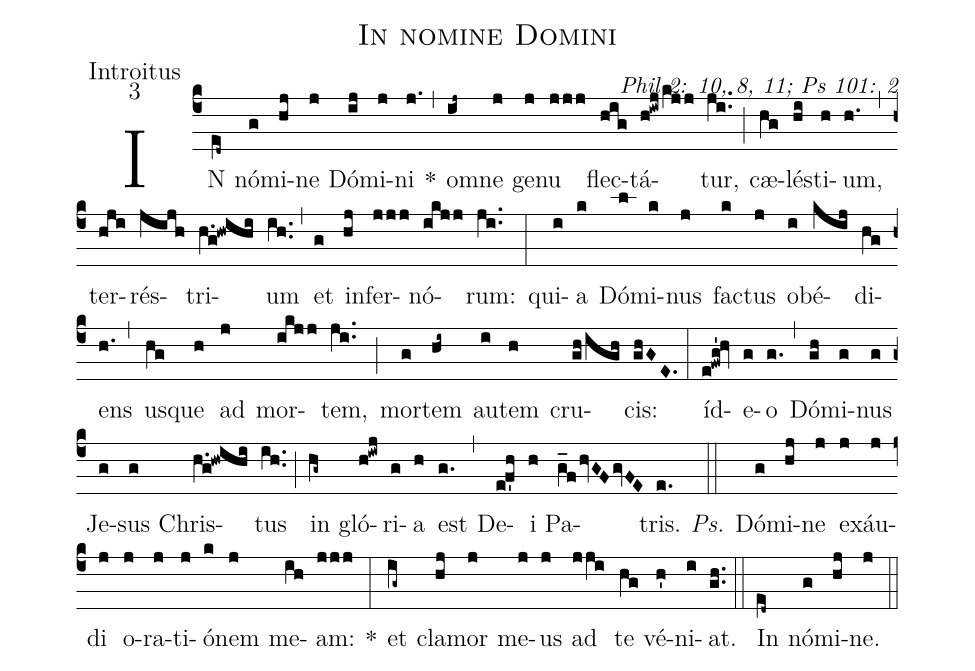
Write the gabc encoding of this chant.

name: In nomine Domini;
office-part: Introitus;
mode: 3;
commentary: Phil 2: 10, 8, 11; Ps 101: 2;
%%
(c4) IN(e[ll:1]d~) nó(g)mi(hj)ne(j) Dó(ij)mi(j)ni(j.) *(,) om(ij~)ne(j) ge(j)nu(jjj) flec(hig)tá(h!iwj/kjj)tur,(ji..) (;) cæ(hg)lés(hi)ti(h)um,(h.) (,) ter(hji)rés(jijh)tri(h.g!hwihi)um(ih..) (,) et(g) in(hj)fer(jjj)nó(ikjj)rum:(ji..) (:)
qui(i)a(k) Dó(l)mi(k)nus(j) fac(k)tus(j) ob(i)é(kij)di(hg)ens(h.) (,) us(hg)que(h) ad(j) mor(ikjj)tem,(ji..) (;) mor(g)tem(hi~) au(i)tem(h) cru(gh/igh)cis:(ghGE.) (:)
íd(e!fwg'!hv)e(g)o(g.) (,) Dó(gh)mi(g)nus(g) Je(g)sus(g) Chris(h.g!hwihi)tus(ih..) (;) in(hg~) gló(h!iwj)ri(g)a(h) est(g.) (,) De(ef'h)i(h) Pa(g_fhvGFgvFE)tris.(e.) (::)
<i>Ps.</i> Dó(g)mi(hj)ne(j) ex(j)áu(j)di(j) o(j)ra(j)ti(j)ó(k)nem(j) me(ih)am:(jjj) *(:)
et(ig~) cla(hj)mor(j) me(j)us(j) ad(jji) te(hg) vé(h')ni(i)at.(gh..) (::)
In(e[ll:1]d~) nó(g)mi(hj)ne.(j) (::)
